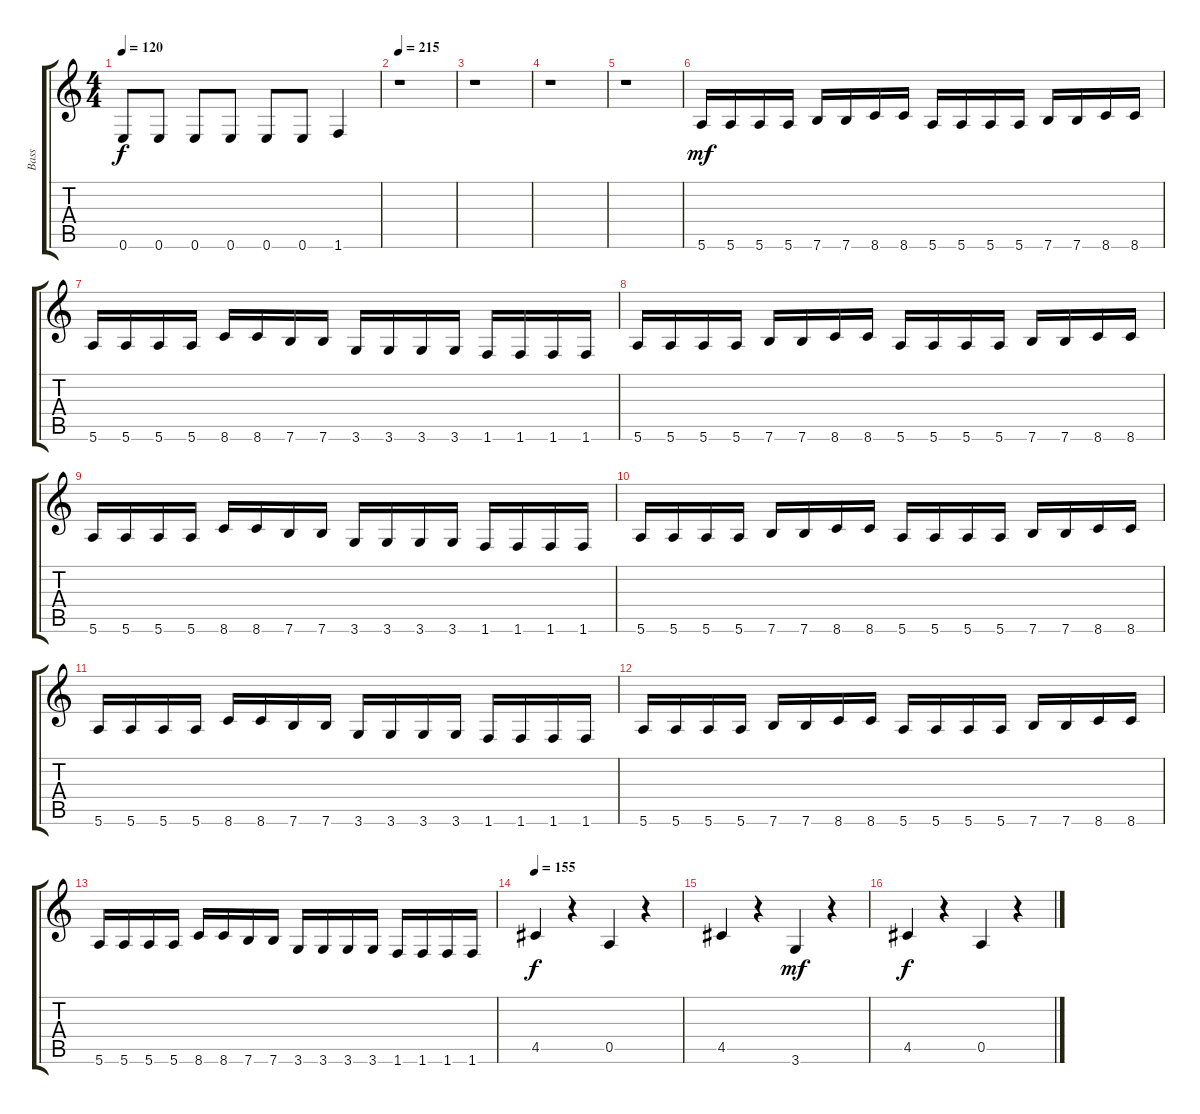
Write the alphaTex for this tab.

\track ("Bass" "Bass") {instrument electricbasspick}
\staff {score tabs}
\tuning (E4 B3 G3 D3 A2 E2) {hide}
\ts (4 4)
\tempo 120
\clef g2
\ks c
0.6.8{dy f} 0.6.8 0.6.8 0.6.8 0.6.8 0.6.8 1.6.4 |
\tempo 215
r.1 |
r.1 |
r.1 |
r.1 |
5.6.16{dy mf} 5.6.16 5.6.16 5.6.16 7.6.16 7.6.16 8.6.16 8.6.16 5.6.16 5.6.16 5.6.16 5.6.16 7.6.16 7.6.16 8.6.16 8.6.16 |
5.6.16 5.6.16 5.6.16 5.6.16 8.6.16 8.6.16 7.6.16 7.6.16 3.6.16 3.6.16 3.6.16 3.6.16 1.6.16 1.6.16 1.6.16 1.6.16 |
5.6.16 5.6.16 5.6.16 5.6.16 7.6.16 7.6.16 8.6.16 8.6.16 5.6.16 5.6.16 5.6.16 5.6.16 7.6.16 7.6.16 8.6.16 8.6.16 |
5.6.16 5.6.16 5.6.16 5.6.16 8.6.16 8.6.16 7.6.16 7.6.16 3.6.16 3.6.16 3.6.16 3.6.16 1.6.16 1.6.16 1.6.16 1.6.16 |
5.6.16 5.6.16 5.6.16 5.6.16 7.6.16 7.6.16 8.6.16 8.6.16 5.6.16 5.6.16 5.6.16 5.6.16 7.6.16 7.6.16 8.6.16 8.6.16 |
5.6.16 5.6.16 5.6.16 5.6.16 8.6.16 8.6.16 7.6.16 7.6.16 3.6.16 3.6.16 3.6.16 3.6.16 1.6.16 1.6.16 1.6.16 1.6.16 |
5.6.16 5.6.16 5.6.16 5.6.16 7.6.16 7.6.16 8.6.16 8.6.16 5.6.16 5.6.16 5.6.16 5.6.16 7.6.16 7.6.16 8.6.16 8.6.16 |
5.6.16 5.6.16 5.6.16 5.6.16 8.6.16 8.6.16 7.6.16 7.6.16 3.6.16 3.6.16 3.6.16 3.6.16 1.6.16 1.6.16 1.6.16 1.6.16 |
\tempo 155
4.5.4{dy f} r.4 0.5.4 r.4 |
4.5.4 r.4 3.6.4{dy mf} r.4 |
4.5.4{dy f} r.4 0.5.4 r.4
